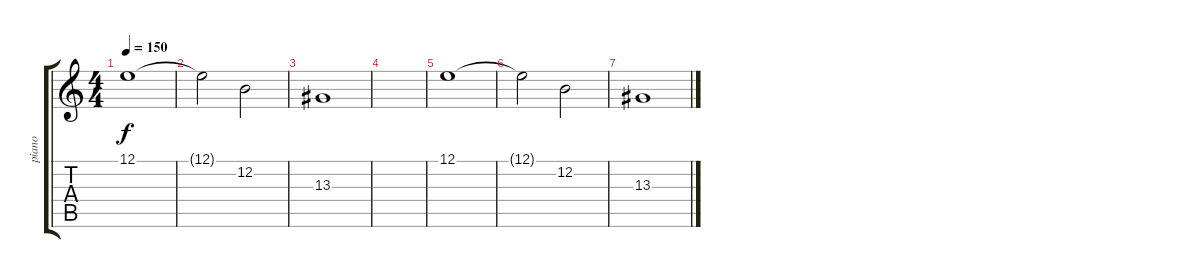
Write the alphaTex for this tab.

\track ("piano" "piano") {instrument acousticgrandpiano}
\staff {score tabs}
\tuning (E4 B3 G3 D3 A2 E2) {hide}
\ts (4 4)
\tempo 150
\clef g2
\ks c
12.1.1{dy f} |
12.1{t}.2 12.2.2 |
13.3.1 |
|
12.1.1 |
12.1{t}.2 12.2.2 |
13.3.1
